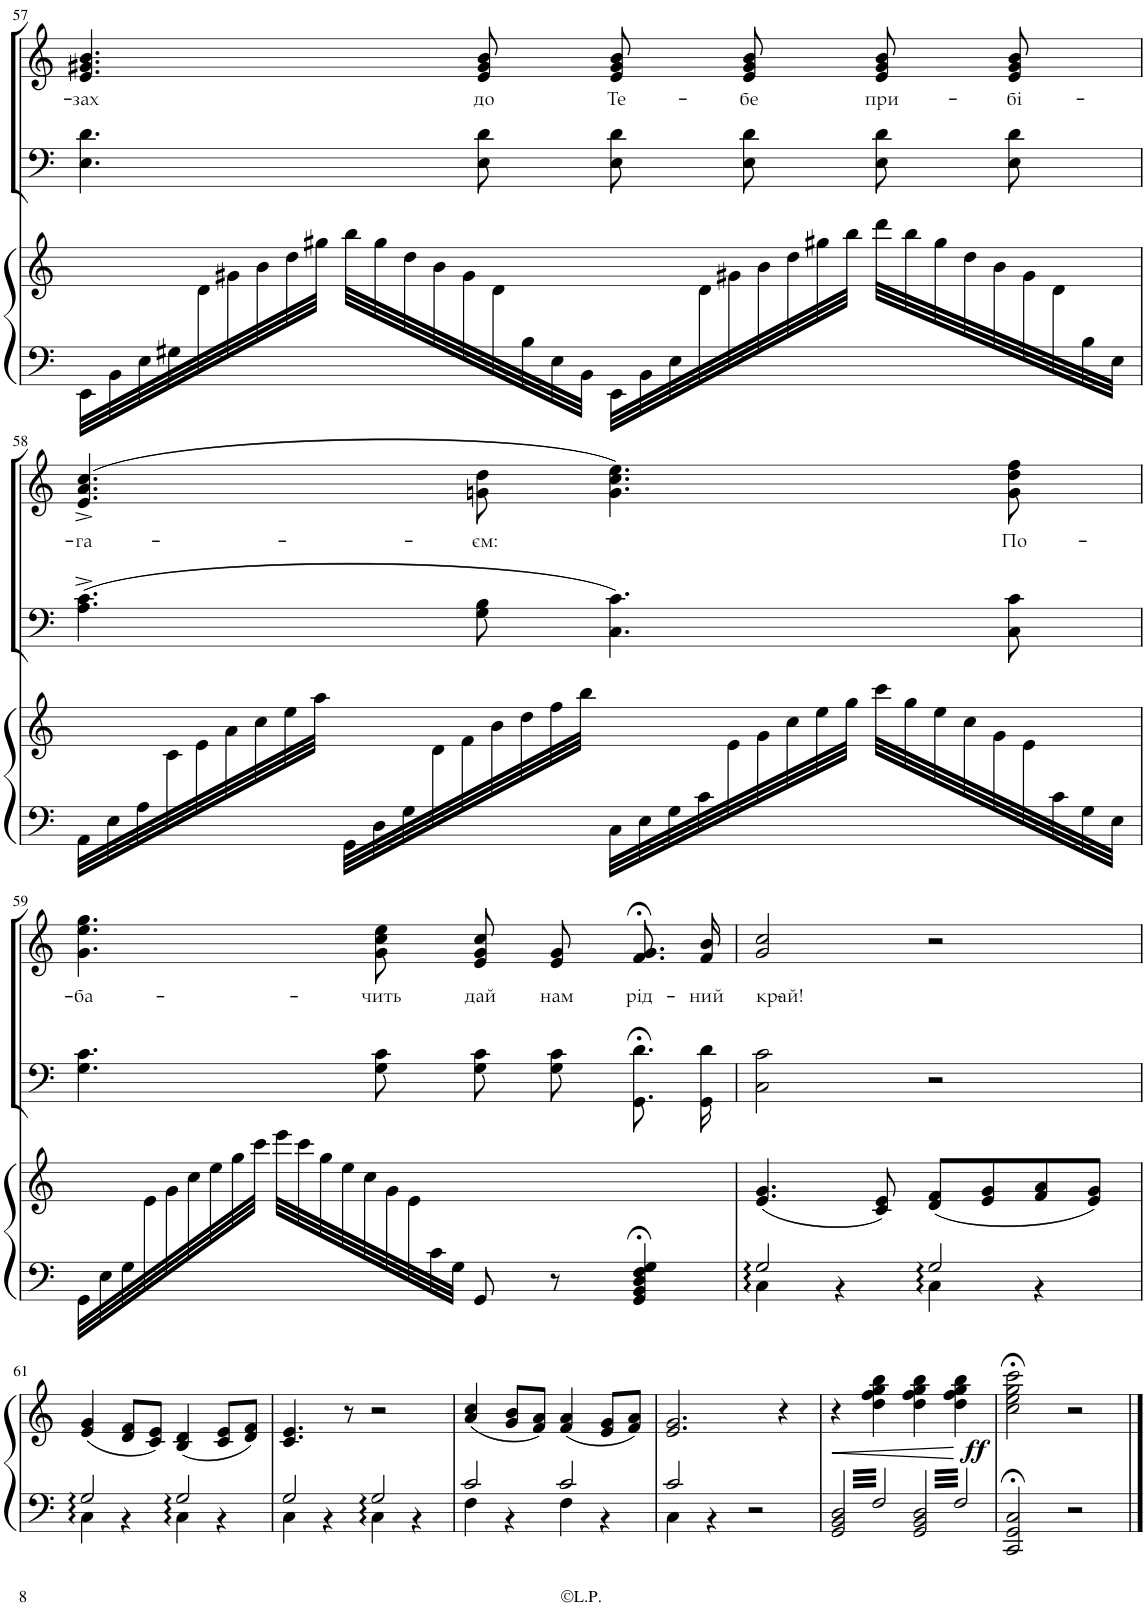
**kern	**kern	**dynam	**kern	**kern	**text
*part3	*part3	*part3	*part2	*part1	*part1
*staff4	*staff3	*staff3/4	*staff2	*staff1	*staff1
*I"Piano	*	*	*I"Men	*I"Women	*
*I'Pno	*	*	*	*	*
!!LO:PB:g=z
*clefF4	*clefG2	*	*clefF4	*clefG2	*
*k[]	*k[]	*	*k[]	*k[]	*
*M4/4	*M4/4	*	*M4/4	*M4/4	*
*Xbrackettup	*	*	*	*	*
=57	=57	=57	=57	=57	=57
*^	*	*	*	*	*
!	!	!	!	!	!	!LO:LY:b
36EE\LLL	1ryy	9ryy	.	4.E\ 4.d\	4.e/ 4.g#X/ 4.b/	-зах
36BB\	.	.	.	.	.	.
36E\	.	.	.	.	.	.
36G#X\	.	.	.	.	.	.
36%11ryy	.	36d\	.	.	.	.
.	.	36g#X\	.	.	.	.
.	.	36b\	.	.	.	.
.	.	36dd\	.	.	.	.
.	.	36gg#X\JJJ	.	.	.	.
*	*	*Xbrackettup	*	*	*	*
.	.	36bb\LLL	.	.	.	.
.	.	36gg#\	.	.	.	.
.	.	36dd\	.	.	.	.
.	.	36b\	.	.	.	.
.	.	36g#\	.	.	.	.
!	!	!	!	!	!	!LO:LY:b
.	.	.	.	8E\ 8d\	8e/ 8g#/ 8b/	до
.	.	36d\	.	.	.	.
36B\	.	6ryy	.	.	.	.
36E\	.	.	.	.	.	.
36BB\JJJ	.	.	.	.	.	.
!	!	!	!	!	!	!LO:LY:b
36EE\LLL	.	.	.	8E\ 8d\L	8e/ 8g#/ 8b/L	Те-
36BB\	.	.	.	.	.	.
36E\	.	.	.	.	.	.
36%13ryy	.	36d\	.	.	.	.
.	.	36g#X\	.	.	.	.
!	!	!	!	!	!	!LO:LY:b
.	.	.	.	8E\ 8d\J	8e/ 8g#/ 8b/J	-бе
.	.	36b\	.	.	.	.
.	.	36dd\	.	.	.	.
.	.	36gg#X\	.	.	.	.
.	.	36bb\JJJ	.	.	.	.
!	!	!	!	!	!	!LO:LY:b
.	.	36ddd\LLL	.	8E\ 8d\L	8e/ 8g#/ 8b/L	при-
.	.	36bb\	.	.	.	.
.	.	36gg#\	.	.	.	.
.	.	36dd\	.	.	.	.
.	.	36b\	.	.	.	.
!	!	!	!	!	!	!LO:LY:b
.	.	.	.	8E\ 8d\J	8e/ 8g#/ 8b/J	-бі-
.	.	36g#\	.	.	.	.
.	.	36d\	.	.	.	.
36B\	.	18ryy	.	.	.	.
36E\JJJ	.	.	.	.	.	.
!!LO:LB:g=z
=58	=58	=58	=58	=58	=58	=58
!	!	!	!	!	!	!LO:LY:b
36AA\LLL	1ryy	12ryy	.	(4.A\^ 4.c\^	(4.e/^ 4.a/^ 4.cc/^	-га-
36E\	.	.	.	.	.	.
36A\	.	.	.	.	.	.
6ryy	.	36c\	.	.	.	.
.	.	36e\	.	.	.	.
.	.	36a\	.	.	.	.
.	.	36cc\	.	.	.	.
.	.	36ee\	.	.	.	.
.	.	36aa\JJJ	.	.	.	.
36GG\LLL	.	12ryy	.	.	.	.
36D\	.	.	.	.	.	.
36G\	.	.	.	.	.	.
6ryy	.	36d\	.	.	.	.
.	.	36f\	.	.	.	.
!	!	!	!	!	!	!LO:LY:b
.	.	.	.	8G\ 8B\	8gn\ 8dd\	-єм:
.	.	36b\	.	.	.	.
.	.	36dd\	.	.	.	.
.	.	36ff\	.	.	.	.
.	.	36bb\JJJ	.	.	.	.
36C\LLL	.	9ryy	.	4.C\ 4.c\)	4.g\ 4.cc\ 4.ee\)	.
36E\	.	.	.	.	.	.
36G\	.	.	.	.	.	.
36c\	.	.	.	.	.	.
36%11ryy	.	36e\	.	.	.	.
.	.	36g\	.	.	.	.
.	.	36cc\	.	.	.	.
.	.	36ee\	.	.	.	.
.	.	36gg\JJJ	.	.	.	.
.	.	36ccc\LLL	.	.	.	.
.	.	36gg\	.	.	.	.
.	.	36ee\	.	.	.	.
.	.	36cc\	.	.	.	.
.	.	36g\	.	.	.	.
!	!	!	!	!	!	!LO:LY:b
.	.	.	.	8C\ 8c\	8g\ 8dd\ 8ff\	По-
.	.	36e\	.	.	.	.
36c\	.	12ryy	.	.	.	.
36G\	.	.	.	.	.	.
36E\JJJ	.	.	.	.	.	.
!!LO:LB:g=z
=59	=59	=59	=59	=59	=59	=59
!	!	!	!	!	!	!LO:LY:b
36GG\LLL	2ryy	12ryy	.	4.G\ 4.c\	4.g\ 4.ee\ 4.gg\	-ба-
36E\	.	.	.	.	.	.
36G\	.	.	.	.	.	.
36%13ryy	.	36e\	.	.	.	.
.	.	36g\	.	.	.	.
.	.	36cc\	.	.	.	.
.	.	36ee\	.	.	.	.
.	.	36gg\	.	.	.	.
.	.	36ccc\JJJ	.	.	.	.
.	.	36eee\LLL	.	.	.	.
.	.	36ccc\	.	.	.	.
.	.	36gg\	.	.	.	.
.	.	36ee\	.	.	.	.
.	.	36cc\	.	.	.	.
!	!	!	!	!	!	!LO:LY:b
.	.	.	.	8G\ 8c\	8g\ 8cc\ 8ee\	-чить
.	.	36g\	.	.	.	.
.	.	36e\	.	.	.	.
36c\	.	18ryy	.	.	.	.
36G\JJJ	.	.	.	.	.	.
!	!	!	!	!	!	!LO:LY:b
2ryy	8GG/	4ryy	.	8G\ 8c\L	8e/ 8g/ 8cc/L	дай
!	!	!	!	!	!	!LO:LY:b
.	8r	.	.	8G\ 8c\J	8e/ 8g/J	нам
!	!	!	!	!	!	!LO:LY:b
.	4GG/;< 4BB/;< 4D/;< 4F/;< 4G/;<	4ryy	.	8.GG;<\ 8.d;<\L	8.f;</ 8.g;</L	рід-
!	!	!	!	!	!	!LO:LY:b
.	.	.	.	16GG\ 16d\Jk	16f/ 16b/Jk	-ний
=60	=60	=60	=60	=60	=60	=60
!	!	!	!	!	!	!LO:LY:b
2G/	4C\	(4.e/ 4.g/	.	2C\ 2c\	2g/ 2cc/	край!-
.	4r	.	.	.	.	.
.	.	8c/ 8e/)	.	.	.	.
2G/	4C\	(8d/ 8f/L	.	2r	2r	.
.	.	8e/ 8g/	.	.	.	.
.	4r	8f/ 8a/	.	.	.	.
.	.	8e/ 8g/J)	.	.	.	.
!!LO:LB:g=z
=61	=61	=61	=61	=61	=61	=61
2G/	4C\	(4e/ 4g/	.	1r	1r	.
.	4r	8d/ 8f/L	.	.	.	.
.	.	8c/ 8e/J)	.	.	.	.
2G/	4C\	(4B/ 4d/	.	.	.	.
.	4r	8c/ 8e/L	.	.	.	.
.	.	8d/ 8f/J)	.	.	.	.
=62	=62	=62	=62	=62	=62	=62
2G/	4C\	4.c/ 4.e/	.	1r	1r	.
.	4r	.	.	.	.	.
.	.	8r	.	.	.	.
2G/	4C\	2r	.	.	.	.
.	4r	.	.	.	.	.
=63	=63	=63	=63	=63	=63	=63
2c/	4F\	(4a/ 4cc/	.	1r	1r	.
.	4r	8g/ 8b/L	.	.	.	.
.	.	8f/ 8a/J)	.	.	.	.
2c/	4F\	(4f/ 4a/	.	.	.	.
.	4r	8e/ 8g/L	.	.	.	.
.	.	8f/ 8a/J)	.	.	.	.
=64	=64	=64	=64	=64	=64	=64
2c/	4C\	2.e/ 2.g/	.	1r	1r	.
.	4r	.	.	.	.	.
2r	2ryy	.	.	.	.	.
.	.	4r	.	.	.	.
*v	*v	*	*	*	*	*
=65	=65	=65	=65	=65	=65
*brackettup	*	*	*	*	*
6.GG/ 6.BB/ 6.D/	4r	.	1r	1r	.
6.F/	4dd\ 4ff\ 4gg\ 4bb\	.	.	.	.
6.GG/ 6.BB/ 6.D/	4dd\ 4ff\ 4gg\ 4bb\	.	.	.	.
6.F/	4dd\ 4ff\ 4gg\ 4bb\	.	.	.	.
=66	=66	=66	=66	=66	=66
!	!	!LO:DY:a=2	!	!	!
2CC/;< 2GG/;< 2C/;<	2cc\;< 2ee\;< 2gg\;< 2ccc\;<	ff	1r	1r	.
2r	2r	.	.	.	.
==	==	==	==	==	==
*-	*-	*-	*-	*-	*-
